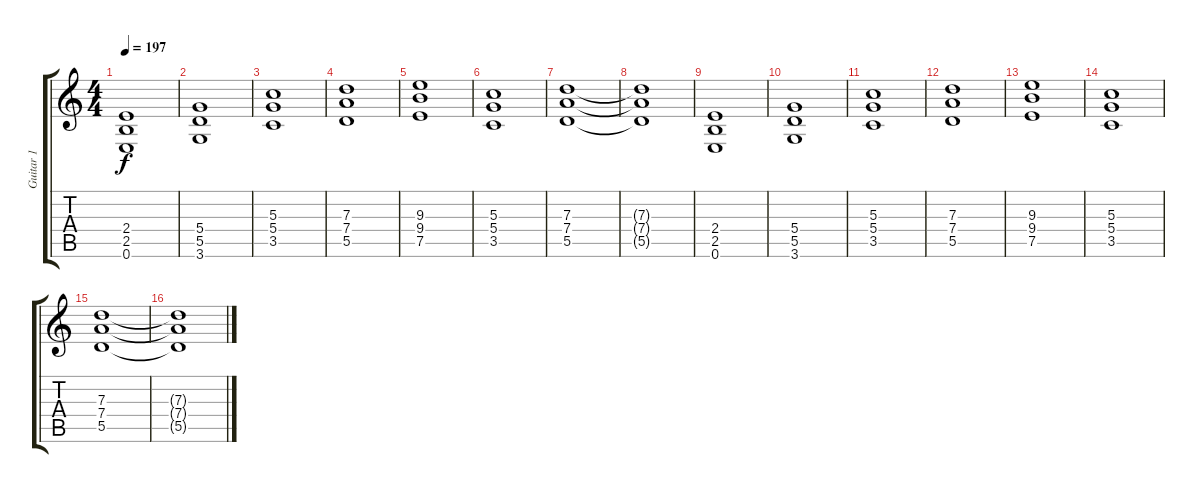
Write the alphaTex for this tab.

\track ("Guitar 1" "Guitar 1") {instrument overdrivenguitar}
\staff {score tabs}
\tuning (E4 B3 G3 D3 A2 E2) {hide}
\ts (4 4)
\tempo 197
\clef g2
\ks c
(2.4 2.5 0.6).1{dy f instrument overdrivenguitar} |
(5.4 5.5 3.6).1 |
(5.3 5.4 3.5).1 |
(7.3 7.4 5.5).1 |
(9.3 9.4 7.5).1 |
(5.3 5.4 3.5).1 |
(7.3 7.4 5.5).1 |
(7.3{t} 7.4{t} 5.5{t}).1 |
(2.4 2.5 0.6).1 |
(5.4 5.5 3.6).1 |
(5.3 5.4 3.5).1 |
(7.3 7.4 5.5).1 |
(9.3 9.4 7.5).1 |
(5.3 5.4 3.5).1 |
(7.3 7.4 5.5).1 |
(7.3{t} 7.4{t} 5.5{t}).1
